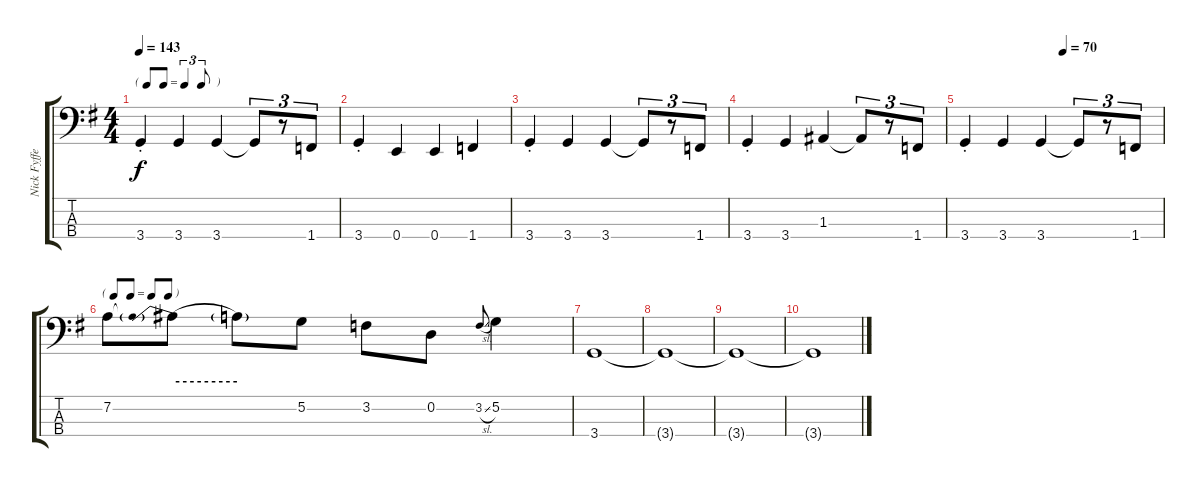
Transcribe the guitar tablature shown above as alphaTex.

\track ("Nick Fyffe" "Nick Fyffe") {instrument electricbassfinger}
\staff {score tabs}
\tuning (G2 D2 A1 E1) {hide}
\ts (4 4)
\tf triplet8th
\tempo 143
\clef f4
\ks g
3.4{st}.4{dy f} 3.4.4 3.4.4 3.4{t}.8{tu (3 2)} r.8{tu (3 2)} 1.4.8{tu (3 2)} |
3.4{st}.4 0.4.4 0.4.4 1.4.4 |
3.4{st}.4 3.4.4 3.4.4 3.4{t}.8{tu (3 2)} r.8{tu (3 2)} 1.4.8{tu (3 2)} |
3.4{st}.4 3.4.4 1.3.4 1.3{t}.8{tu (3 2)} r.8{tu (3 2)} 1.4.8{tu (3 2)} |
\tempo (70 0.5)
3.4{st}.4 3.4.4 3.4.4 3.4{t}.8{tu (3 2)} r.8{tu (3 2)} 1.4.8{tu (3 2)} |
\tf none
7.2.8 7.2{be (prebend 0 2 60 2) t}.8 7.2{be (hold 0 0 60 0) t}.8 5.2.8 3.2.8 0.2.8 3.2{sl}.8{gr onbeat} 5.2.4 |
3.4.1{volume 0} |
3.4{t}.1 |
3.4{t}.1 |
3.4{t}.1
